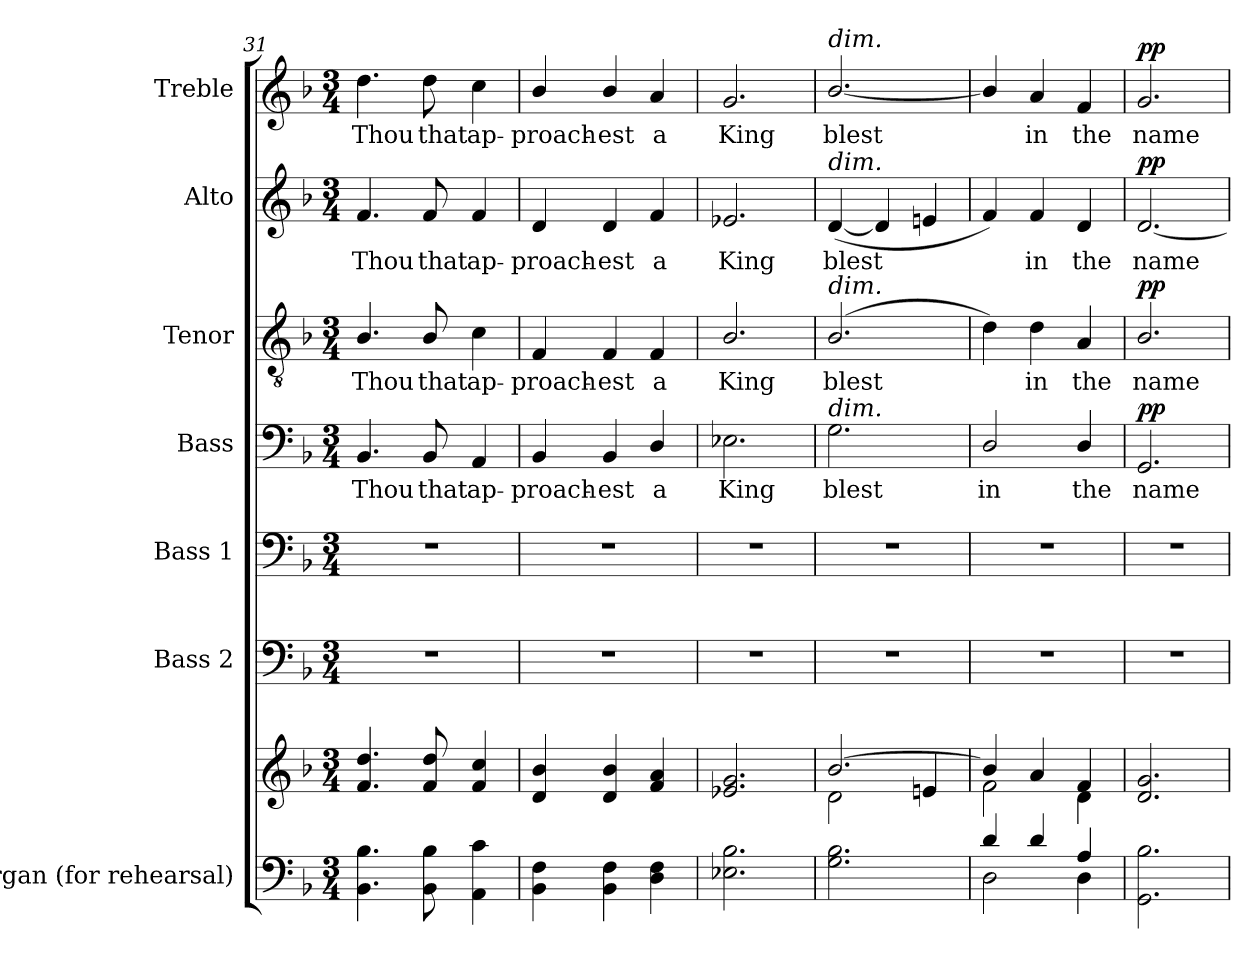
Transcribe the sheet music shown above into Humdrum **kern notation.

**kern	**kern	**kern	**kern	**kern	**text	**dynam	**kern	**text	**dynam	**kern	**text	**dynam	**kern	**text	**dynam
*part7	*part7	*part6	*part5	*part4	*part4	*part4	*part3	*part3	*part3	*part2	*part2	*part2	*part1	*part1	*part1
*staff8	*staff7	*staff6	*staff5	*staff4	*staff4	*staff4	*staff3	*staff3	*staff3	*staff2	*staff2	*staff2	*staff1	*staff1	*staff1
*I"Organ (for rehearsal)	*	*I"Bass 2	*I"Bass 1	*I"Bass	*	*	*I"Tenor	*	*	*I"Alto	*	*	*I"Treble	*	*
*	*	*I'B. 2	*I'B. 1	*I'B.	*	*	*I'T.	*	*	*I'A.	*	*	*I'Tr.	*	*
*clefF4	*clefG2	*clefF4	*clefF4	*clefF4	*	*	*clefGv2	*	*	*clefG2	*	*	*clefG2	*	*
*	*	*	*	*	*	*	*ITrd7c12	*	*	*	*	*	*	*	*
*k[b-]	*k[b-]	*k[b-]	*k[b-]	*k[b-]	*	*	*k[b-]	*	*	*k[b-]	*	*	*k[b-]	*	*
*F:	*F:	*F:	*F:	*F:	*	*	*F:	*	*	*F:	*	*	*F:	*	*
*M3/4	*M3/4	*M3/4	*M3/4	*M3/4	*	*	*M3/4	*	*	*M3/4	*	*	*M3/4	*	*
=31	=31	=31	=31	=31	=31	=31	=31	=31	=31	=31	=31	=31	=31	=31	=31
!	!	!LO:N:vis=1	!LO:N:vis=1	!	!	!	!	!	!	!	!	!	!	!	!
!	!	!	!	!	!LO:LY:b:color=#000000	!	!	!	!	!	!	!	!	!	!
!	!	!	!	!	!	!	!	!LO:LY:b:color=#000000	!	!	!	!	!	!	!
!	!	!	!	!	!	!	!	!	!	!	!LO:LY:b:color=#000000	!	!	!	!
!	!	!	!	!	!	!	!	!	!	!	!	!	!	!LO:LY:b:color=#000000	!
4.BB-i\ 4.B-i	4.fi/ 4.ddi	2.r	2.r	4.BB-i/	Thou	.	4.BB-i/	Thou	.	4.fi/	Thou	.	4.ddi\	Thou	.
!	!	!	!	!	!LO:LY:b:color=#000000	!	!	!	!	!	!	!	!	!	!
!	!	!	!	!	!	!	!	!LO:LY:b:color=#000000	!	!	!	!	!	!	!
!	!	!	!	!	!	!	!	!	!	!	!LO:LY:b:color=#000000	!	!	!	!
!	!	!	!	!	!	!	!	!	!	!	!	!	!	!LO:LY:b:color=#000000	!
8BB-i\ 8B-i	8fi/ 8ddi	.	.	8BB-i/	that	.	8BB-i/	that	.	8fi/	that	.	8ddi\	that	.
!	!	!	!	!	!LO:LY:b:color=#000000	!	!	!	!	!	!	!	!	!	!
!	!	!	!	!	!	!	!	!LO:LY:b:color=#000000	!	!	!	!	!	!	!
!	!	!	!	!	!	!	!	!	!	!	!LO:LY:b:color=#000000	!	!	!	!
!	!	!	!	!	!	!	!	!	!	!	!	!	!	!LO:LY:b:color=#000000	!
4AAi\ 4ci	4fi/ 4cci	.	.	4AAi/	ap-	.	4Ci\	ap-	.	4fi/	ap-	.	4cci\	ap-	.
=32	=32	=32	=32	=32	=32	=32	=32	=32	=32	=32	=32	=32	=32	=32	=32
!	!	!LO:N:vis=1	!LO:N:vis=1	!	!	!	!	!	!	!	!	!	!	!	!
!	!	!	!	!	!LO:LY:b:color=#000000	!	!	!	!	!	!	!	!	!	!
!	!	!	!	!	!	!	!	!LO:LY:b:color=#000000	!	!	!	!	!	!	!
!	!	!	!	!	!	!	!	!	!	!	!LO:LY:b:color=#000000	!	!	!	!
!	!	!	!	!	!	!	!	!	!	!	!	!	!	!LO:LY:b:color=#000000	!
4BB-i\ 4Fi	4di/ 4b-i	2.r	2.r	4BB-i/	-proach-	.	4FFi/	-proach-	.	4di/	-proach-	.	4b-i/	-proach-	.
!	!	!	!	!	!LO:LY:b:color=#000000	!	!	!	!	!	!	!	!	!	!
!	!	!	!	!	!	!	!	!LO:LY:b:color=#000000	!	!	!	!	!	!	!
!	!	!	!	!	!	!	!	!	!	!	!LO:LY:b:color=#000000	!	!	!	!
!	!	!	!	!	!	!	!	!	!	!	!	!	!	!LO:LY:b:color=#000000	!
4BB-i\ 4Fi	4di/ 4b-i	.	.	4BB-i/	-est	.	4FFi/	-est	.	4di/	-est	.	4b-i/	-est	.
!	!	!	!	!	!LO:LY:b:color=#000000	!	!	!	!	!	!	!	!	!	!
!	!	!	!	!	!	!	!	!LO:LY:b:color=#000000	!	!	!	!	!	!	!
!	!	!	!	!	!	!	!	!	!	!	!LO:LY:b:color=#000000	!	!	!	!
!	!	!	!	!	!	!	!	!	!	!	!	!	!	!LO:LY:b:color=#000000	!
4Di\ 4Fi	4fi/ 4ai	.	.	4Di/	a	.	4FFi/	a	.	4fi/	a	.	4ai/	a	.
=33	=33	=33	=33	=33	=33	=33	=33	=33	=33	=33	=33	=33	=33	=33	=33
!	!	!LO:N:vis=1	!LO:N:vis=1	!	!	!	!	!	!	!	!	!	!	!	!
!	!	!	!	!	!LO:LY:b:color=#000000	!	!	!	!	!	!	!	!	!	!
!	!	!	!	!	!	!	!	!LO:LY:b:color=#000000	!	!	!	!	!	!	!
!	!	!	!	!	!	!	!	!	!	!	!LO:LY:b:color=#000000	!	!	!	!
!	!	!	!	!	!	!	!	!	!	!	!	!	!	!LO:LY:b:color=#000000	!
2.E-Xi\ 2.B-i	2.e-Xi/ 2.gi	2.r	2.r	2.E-Xi\	King	.	2.BB-i/	King	.	2.e-Xi/	King	.	2.gi/	King	.
=34	=34	=34	=34	=34	=34	=34	=34	=34	=34	=34	=34	=34	=34	=34	=34
*	*^	*	*	*	*	*	*	*	*	*	*	*	*	*	*
!	!	!	!LO:N:vis=1	!LO:N:vis=1	!	!	!	!	!	!	!	!	!	!	!	!
!	!	!	!	!	!	!LO:LY:b:color=#000000	!	!	!	!	!	!	!	!	!	!
!	!	!	!	!	!	!	!	!	!LO:LY:b:color=#000000	!	!	!	!	!	!	!
!	!	!	!	!	!	!	!	!	!	!	!	!LO:LY:b:color=#000000	!	!	!	!
!	!	!	!	!	!	!	!	!	!	!	!	!	!	!LO:TX:a:i:t=dim.	!	!
!	!	!	!	!	!	!	!	!	!	!	!LO:TX:a:i:t=dim.	!	!	!	!	!
!	!	!	!	!	!	!	!	!LO:TX:a:i:t=dim.	!	!	!	!	!	!	!	!
!	!	!	!	!	!LO:TX:a:i:t=dim.	!	!	!	!	!	!	!	!	!	!	!
!	!	!	!	!	!	!	!	!	!	!	!	!	!	!	!LO:LY:b:color=#000000	!
2.Gi\ 2.B-i	[2.b-i/	2di\	2.r	2.r	2.Gi\	blest	.	(2.BB-i/	blest	.	([4di/	blest	.	[2.b-i/	blest	.
.	.	.	.	.	.	.	.	.	.	.	4di/]	.	.	.	.	.
.	.	4eni/	.	.	.	.	.	.	.	.	4eni/	.	.	.	.	.
=35	=35	=35	=35	=35	=35	=35	=35	=35	=35	=35	=35	=35	=35	=35	=35	=35
*^	*	*	*	*	*	*	*	*	*	*	*	*	*	*	*	*
!	!	!	!	!LO:N:vis=1	!LO:N:vis=1	!	!	!	!	!	!	!	!	!	!	!	!
!	!	!	!	!	!	!	!LO:LY:b:color=#000000	!	!	!	!	!	!	!	!	!	!
4di/	2Di\	4b-i/]	2fi\	2.r	2.r	2Di/	in	.	4Di\)	.	.	4fi/)	.	.	4b-i/]	.	.
!	!	!	!	!	!	!	!	!	!	!LO:LY:b:color=#000000	!	!	!	!	!	!	!
!	!	!	!	!	!	!	!	!	!	!	!	!	!LO:LY:b:color=#000000	!	!	!	!
!	!	!	!	!	!	!	!	!	!	!	!	!	!	!	!	!LO:LY:b:color=#000000	!
4di/	.	4ai/	.	.	.	.	.	.	4Di\	in	.	4fi/	in	.	4ai/	in	.
!	!	!	!	!	!	!	!LO:LY:b:color=#000000	!	!	!	!	!	!	!	!	!	!
!	!	!	!	!	!	!	!	!	!	!LO:LY:b:color=#000000	!	!	!	!	!	!	!
!	!	!	!	!	!	!	!	!	!	!	!	!	!LO:LY:b:color=#000000	!	!	!	!
!	!	!	!	!	!	!	!	!	!	!	!	!	!	!	!	!LO:LY:b:color=#000000	!
4Ai/	4Di\	4fi/	4di\	.	.	4Di/	the	.	4AAi/	the	.	4di/	the	.	4fi/	the	.
=36	=36	=36	=36	=36	=36	=36	=36	=36	=36	=36	=36	=36	=36	=36	=36	=36	=36
!	!	!	!	!LO:N:vis=1	!LO:N:vis=1	!	!	!	!	!	!	!	!	!	!	!	!
*v	*v	*	*	*	*	*	*	*	*	*	*	*	*	*	*	*	*
*	*v	*v	*	*	*	*	*	*	*	*	*	*	*	*	*	*
*^	*^	*	*	*	*	*	*	*	*	*	*	*	*	*	*
!	!	!	!	!	!	!	!LO:LY:b:color=#000000	!	!	!	!	!	!	!	!	!	!
*v	*v	*	*	*	*	*	*	*	*	*	*	*	*	*	*	*	*
*	*v	*v	*	*	*	*	*	*	*	*	*	*	*	*	*	*
*^	*^	*	*	*	*	*	*	*	*	*	*	*	*	*	*
!	!	!	!	!	!	!	!	!	!	!LO:LY:b:color=#000000	!	!	!	!	!	!	!
*v	*v	*	*	*	*	*	*	*	*	*	*	*	*	*	*	*	*
*	*v	*v	*	*	*	*	*	*	*	*	*	*	*	*	*	*
*^	*^	*	*	*	*	*	*	*	*	*	*	*	*	*	*
!	!	!	!	!	!	!	!	!	!	!	!	!	!LO:LY:b:color=#000000	!	!	!	!
*v	*v	*	*	*	*	*	*	*	*	*	*	*	*	*	*	*	*
*	*v	*v	*	*	*	*	*	*	*	*	*	*	*	*	*	*
*^	*^	*	*	*	*	*	*	*	*	*	*	*	*	*	*
!	!	!	!	!	!	!	!	!	!	!	!	!	!	!	!	!LO:LY:b:color=#000000	!
*v	*v	*	*	*	*	*	*	*	*	*	*	*	*	*	*	*	*
*	*v	*v	*	*	*	*	*	*	*	*	*	*	*	*	*	*
2.GGi\ 2.B-i	2.di/ 2.gi	2.r	2.r	2.GGi/	name	pp	2.BB-i/	name	pp	[2.di/	name	pp	2.gi/	name	pp
=	=	=	=	=	=	=	=	=	=	=	=	=	=	=	=
*-	*-	*-	*-	*-	*-	*-	*-	*-	*-	*-	*-	*-	*-	*-	*-
